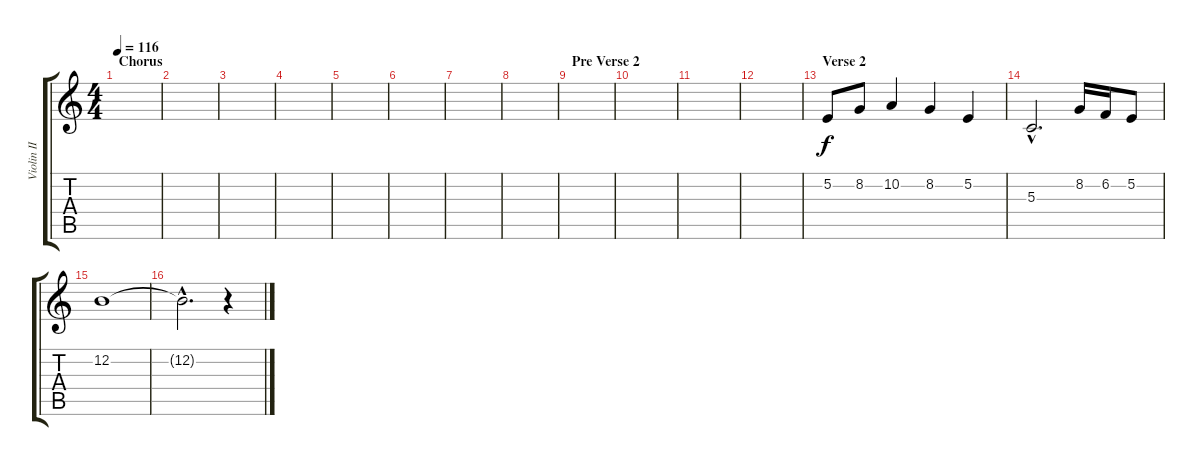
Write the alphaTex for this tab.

\track ("Violin II" "Violin II") {instrument violin}
\staff {score tabs}
\tuning (E4 B3 G3 D3 A2 E2) {hide}
\ts (4 4)
\section ("" "Chorus")
\tempo 116
\clef g2
\ks c
|
|
|
|
|
|
|
|
\section ("" "Pre Verse 2")
|
|
|
|
\section ("" "Verse 2")
5.2.8 8.2.8 10.2.4 8.2.4 5.2.4 |
5.3{hac}.2{d} 8.2.16 6.2.16 5.2.8 |
12.2.1 |
12.2{hac t}.2{d} r.4
